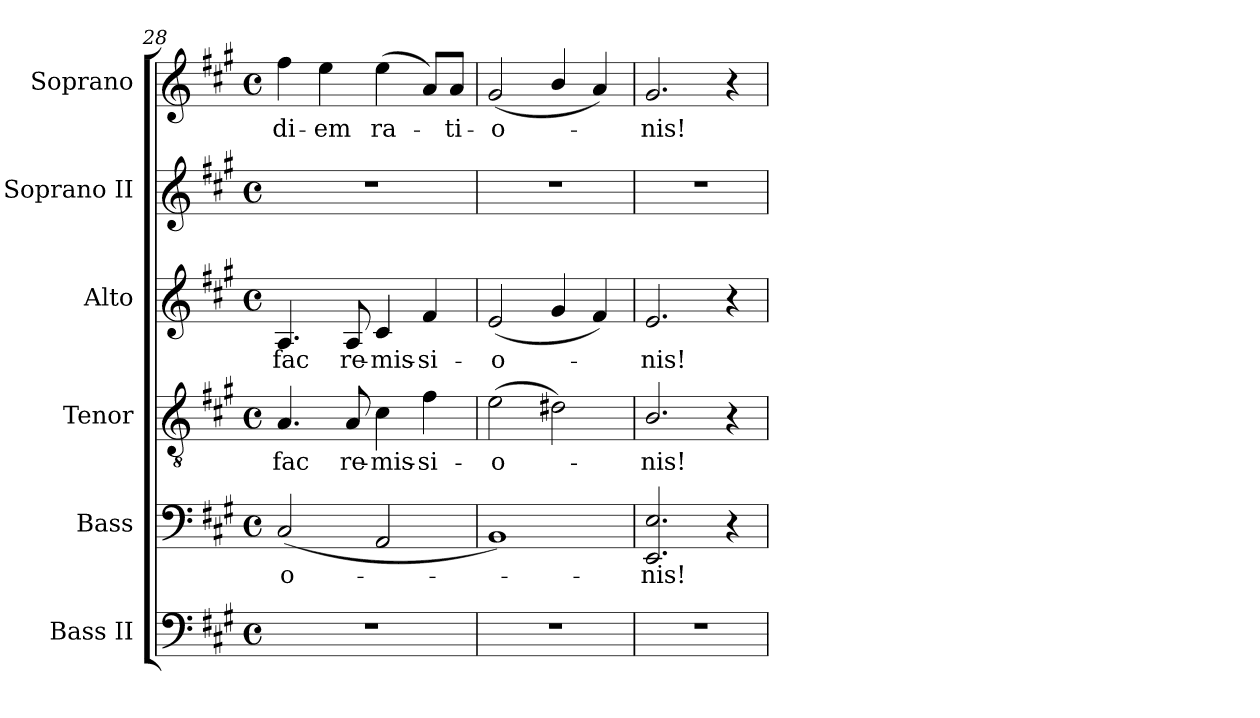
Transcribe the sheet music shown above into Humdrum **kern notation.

**kern	**kern	**text	**kern	**text	**kern	**text	**kern	**kern	**text
*part6	*part5	*part5	*part4	*part4	*part3	*part3	*part2	*part1	*part1
*staff6	*staff5	*staff5	*staff4	*staff4	*staff3	*staff3	*staff2	*staff1	*staff1
*I"Bass II	*I"Bass	*	*I"Tenor	*	*I"Alto	*	*I"Soprano II	*I"Soprano	*
*I'B.	*I'B.	*	*I'T.	*	*I'A.	*	*I'S.	*I'S.	*
*clefF4	*clefF4	*	*clefGv2	*	*clefG2	*	*clefG2	*clefG2	*
*	*	*	*ITrd7c12	*	*	*	*	*	*
*k[f#c#g#]	*k[f#c#g#]	*	*k[f#c#g#]	*	*k[f#c#g#]	*	*k[f#c#g#]	*k[f#c#g#]	*
*A:	*A:	*	*A:	*	*A:	*	*A:	*A:	*
*M4/4	*M4/4	*	*M4/4	*	*M4/4	*	*M4/4	*M4/4	*
*met(c)	*met(c)	*	*met(c)	*	*met(c)	*	*met(c)	*met(c)	*
=28	=28	=28	=28	=28	=28	=28	=28	=28	=28
!	!	!LO:LY:b:color=#000000	!	!	!	!	!	!	!
!	!	!	!	!LO:LY:b:color=#000000	!	!	!	!	!
!	!	!	!	!	!	!LO:LY:b:color=#000000	!	!	!
!	!	!	!	!	!	!	!	!	!LO:LY:b:color=#000000
1r	(2C#i/	-o-	4.AAi/	fac	4.Ai/	fac	1r	4ff#i\	di-
!	!	!	!	!	!	!	!	!	!LO:LY:b:color=#000000
.	.	.	.	.	.	.	.	4eei\	-em
!	!	!	!	!LO:LY:b:color=#000000	!	!	!	!	!
!	!	!	!	!	!	!LO:LY:b:color=#000000	!	!	!
.	.	.	8AAi/	re-	8Ai/	re-	.	.	.
!	!	!	!	!LO:LY:b:color=#000000	!	!	!	!	!
!	!	!	!	!	!	!LO:LY:b:color=#000000	!	!	!
!	!	!	!	!	!	!	!	!	!LO:LY:b:color=#000000
.	2AAi/	.	4C#i\	-mis-	4c#i/	-mis-	.	(4eei\	ra-
!	!	!	!	!LO:LY:b:color=#000000	!	!	!	!	!
!	!	!	!	!	!	!LO:LY:b:color=#000000	!	!	!
.	.	.	4F#i\	-si-	4f#i/	-si-	.	8ai/L)	.
!	!	!	!	!	!	!	!	!	!LO:LY:b:color=#000000
.	.	.	.	.	.	.	.	8ai/J	-ti-
=29	=29	=29	=29	=29	=29	=29	=29	=29	=29
!	!	!	!	!LO:LY:b:color=#000000	!	!	!	!	!
!	!	!	!	!	!	!LO:LY:b:color=#000000	!	!	!
!	!	!	!	!	!	!	!	!	!LO:LY:b:color=#000000
1r	1BBi)	.	(2Ei\	-o-	(2ei/	-o-	1r	(2g#i/	-o-
.	.	.	2D#Xi\)	.	4g#i/	.	.	4bi/	.
.	.	.	.	.	4f#i/)	.	.	4ai/)	.
!!LO:LB:g=z
=30	=30	=30	=30	=30	=30	=30	=30	=30	=30
!	!	!LO:LY:b:color=#000000	!	!	!	!	!	!	!
!	!	!	!	!LO:LY:b:color=#000000	!	!	!	!	!
!	!	!	!	!	!	!LO:LY:b:color=#000000	!	!	!
!	!	!	!	!	!	!	!	!	!LO:LY:b:color=#000000
1r	2.EEi/ 2.Ei	-nis!	2.BBi/	-nis!	2.ei/	-nis!	1r	2.g#i/	-nis!
.	4r	.	4r	.	4r	.	.	4r	.
=	=	=	=	=	=	=	=	=	=
*-	*-	*-	*-	*-	*-	*-	*-	*-	*-
